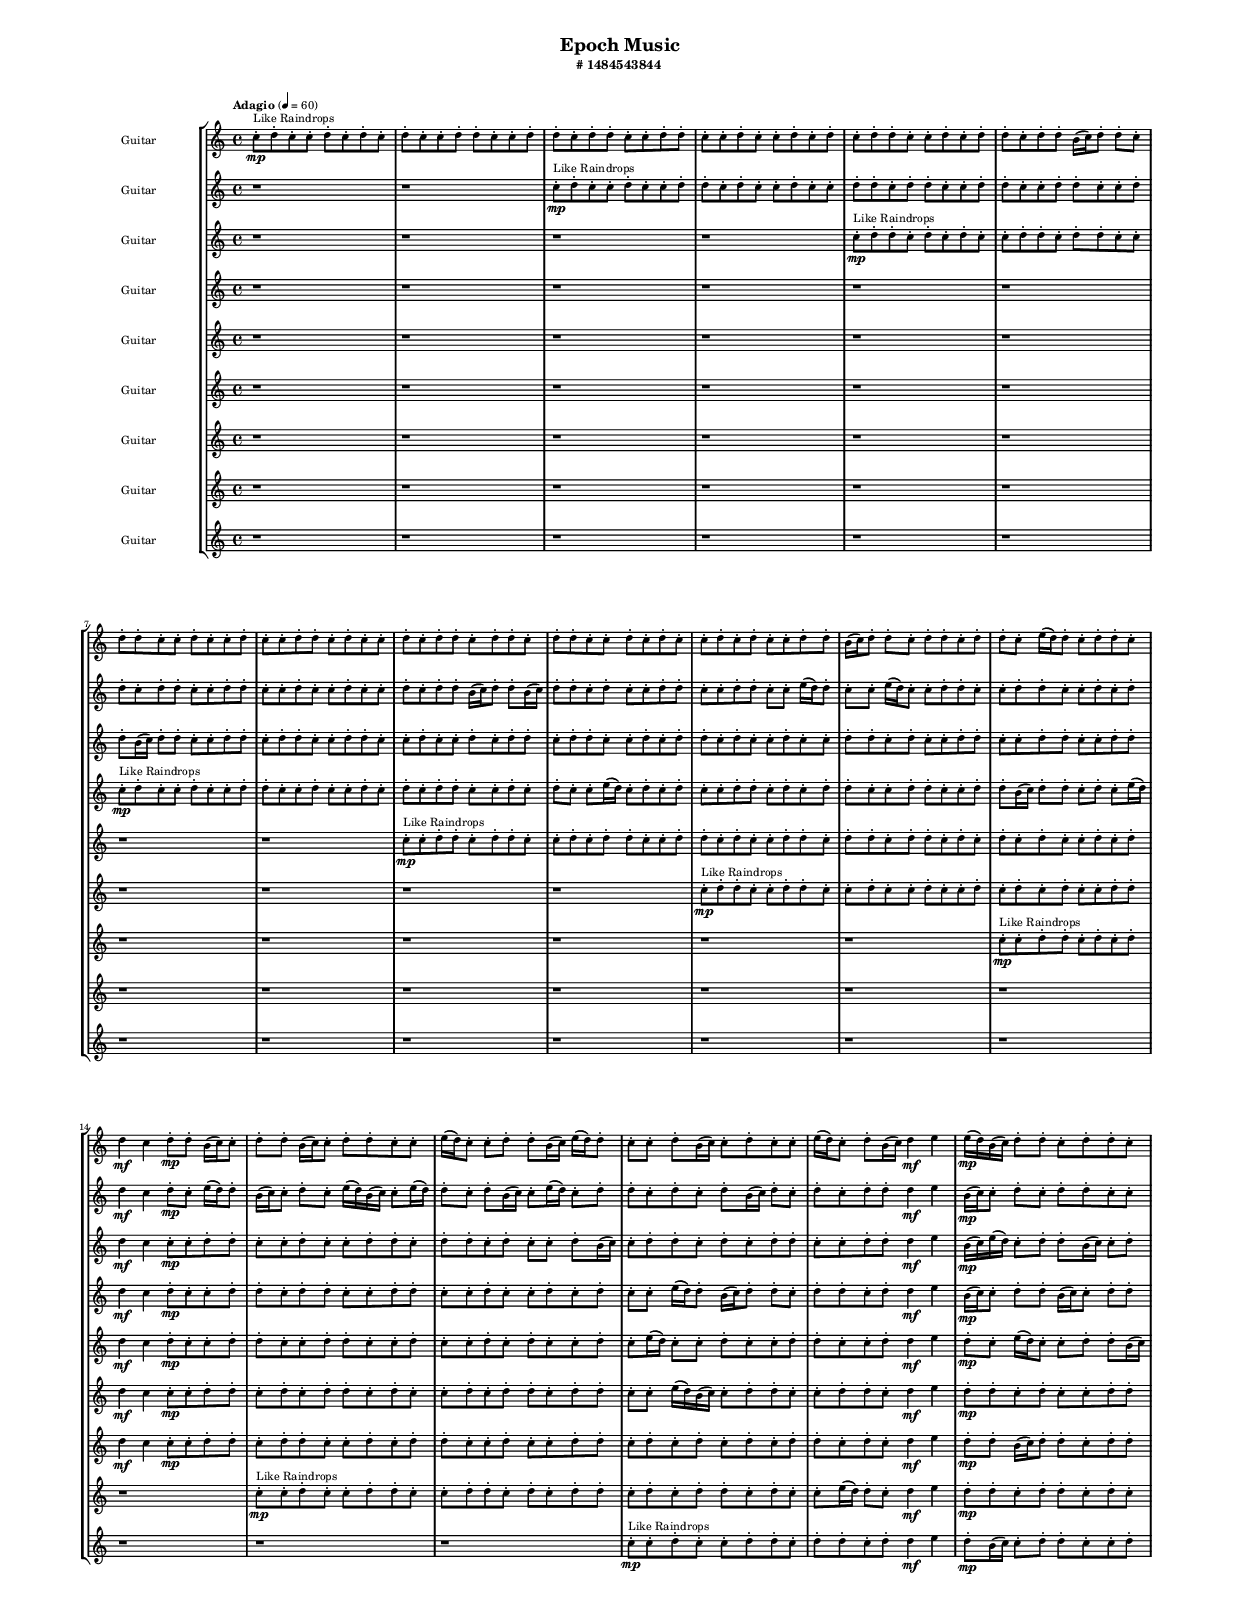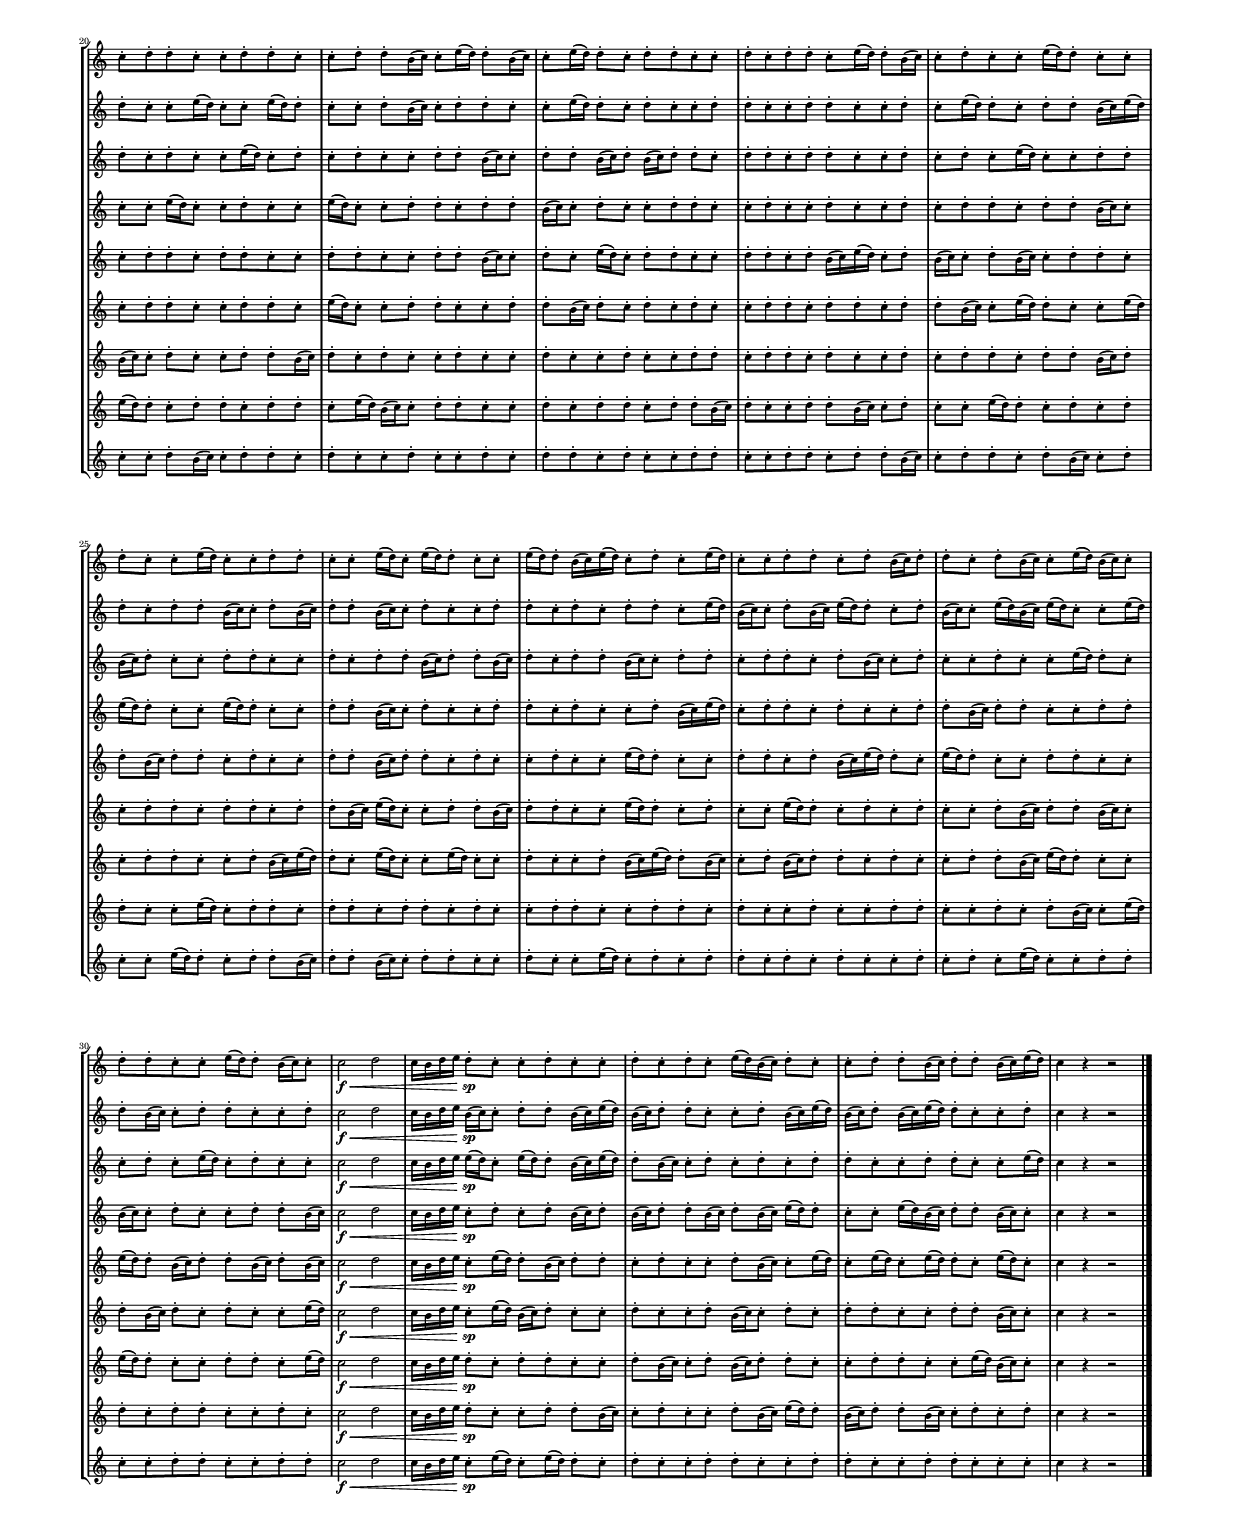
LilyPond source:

#(set-global-staff-size 10)

\header{
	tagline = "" 
	title = "Epoch Music"
	subtitle="#
1484543844
"
}

\paper{
  indent = 2\cm
  left-margin = 1.5\cm
  right-margin = 1.5\cm
  top-margin = 2\cm
  bottom-margin = 1.5\cm
  ragged-last-bottom = ##t
  print-all-headers = ##t
  print-page-number = ##f
}

\score{
\header{
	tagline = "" 
	title = "  "
	subtitle="  "
}
 \new  StaffGroup  <<

\new Staff \with {
    instrumentName = #"
Guitar
"
	midiInstrument = "Violin"
  }
\absolute {
\clef
"treble"

\tempo "Adagio" 4 = 60 c''8-.\mp ^"Like Raindrops"  d''8-. c''8-. c''8-. d''8-. c''8-. d''8-. c''8-. d''8-. c''8-. c''8-. d''8-. d''8-. c''8-. c''8-. d''8-. d''8-. c''8-. d''8-. d''8-. c''8-. c''8-. d''8-. d''8-. c''8-. c''8-. d''8-. c''8-. c''8-. d''8-. c''8-. d''8-. c''8-. d''8-. d''8-. c''8-. c''8-. d''8-. c''8-. d''8-. d''8-. c''8-. d''8-. d''8-. b'16( c''16) d''8-. d''8-. c''8-. d''8-. d''8-. c''8-. c''8-. d''8-. c''8-. c''8-. d''8-. c''8-. c''8-. d''8-. d''8-. c''8-. d''8-. c''8-. c''8-. d''8-. c''8-. d''8-. d''8-. c''8-. d''8-. d''8-. c''8-. d''8-. d''8-. c''8-. c''8-. d''8-. c''8-. d''8-. c''8-. c''8-. d''8-. c''8-. d''8-. c''8-. c''8-. d''8-. d''8-. b'16( c''16) d''8-. d''8-. c''8-. d''8-. d''8-. c''8-. d''8-. d''8-. c''8-. e''16( d''16) d''8-. c''8-. d''8-. d''8-. c''8-. d''4\mf c''4 d''8-.\mp d''8-. b'16( c''16) c''8-. d''8-. d''8-. b'16( c''16) c''8-. d''8-. d''8-. c''8-. c''8-. e''16( d''16) c''8-. c''8-. d''8-. d''8-. b'16( c''16) e''16( d''16) d''8-. c''8-. c''8-. d''8-. b'16( c''16) c''8-. d''8-. c''8-. c''8-. e''16( d''16) c''8-. d''8-. b'16( c''16) d''4\mf e''4 e''16(\mp d''16) b'16( c''16) d''8-. d''8-. c''8-. d''8-. d''8-. c''8-. c''8-. d''8-. d''8-. c''8-. c''8-. d''8-. d''8-. c''8-. c''8-. d''8-. d''8-. b'16( c''16) c''8-. e''16( d''16) d''8-. b'16( c''16) c''8-. e''16( d''16) d''8-. c''8-. d''8-. d''8-. c''8-. c''8-. d''8-. c''8-. d''8-. d''8-. c''8-. e''16( d''16) d''8-. b'16( c''16) c''8-. d''8-. c''8-. c''8-. e''16( d''16) d''8-. c''8-. c''8-. d''8-. c''8-. c''8-. e''16( d''16) c''8-. c''8-. d''8-. d''8-. c''8-. c''8-. e''16( d''16) c''8-. e''16( d''16) d''8-. c''8-. c''8-. e''16( d''16) d''8-. b'16( c''16) e''16( d''16) c''8-. d''8-. c''8-. e''16( d''16) c''8-. c''8-. d''8-. d''8-. c''8-. d''8-. b'16( c''16) d''8-. d''8-. c''8-. d''8-. b'16( c''16) c''8-. e''16( d''16) b'16( c''16) c''8-. d''8-. d''8-. c''8-. c''8-. e''16( d''16) d''8-. b'16( c''16) c''8-. c''2\f\< d''2 c''16 b'16 d''16 e''16 d''8-.\sp c''8-. c''8-. d''8-. c''8-. c''8-. d''8-. c''8-. d''8-. c''8-. e''16( d''16) b'16( c''16) d''8-. c''8-. c''8-. d''8-. d''8-. b'16( c''16) d''8-. d''8-. b'16( c''16) e''16( d''16) c''4 r4 r2 

	\bar "|."

}



\new Staff \with {
    instrumentName = #"
Guitar
"
	midiInstrument = "Violin"
  }
\absolute {
\clef
"treble"

\tempo "Adagio" 4 = 60 r1 r1 c''8-.\mp ^"Like Raindrops"  d''8-. c''8-. c''8-. d''8-. c''8-. c''8-. d''8-. d''8-. c''8-. d''8-. c''8-. c''8-. d''8-. c''8-. c''8-. d''8-. d''8-. c''8-. d''8-. d''8-. c''8-. c''8-. d''8-. d''8-. c''8-. c''8-. d''8-. d''8-. c''8-. c''8-. d''8-. d''8-. c''8-. d''8-. d''8-. c''8-. c''8-. d''8-. d''8-. c''8-. c''8-. d''8-. c''8-. c''8-. d''8-. c''8-. c''8-. d''8-. c''8-. d''8-. d''8-. b'16( c''16) d''8-. d''8-. b'16( c''16) d''8-. d''8-. c''8-. d''8-. c''8-. c''8-. d''8-. d''8-. c''8-. c''8-. d''8-. d''8-. c''8-. c''8-. e''16( d''16) d''8-. c''8-. c''8-. e''16( d''16) c''8-. c''8-. d''8-. d''8-. c''8-. c''8-. d''8-. d''8-. c''8-. c''8-. d''8-. c''8-. d''8-. d''4\mf c''4 d''8-.\mp c''8-. e''16( d''16) d''8-. b'16( c''16) c''8-. d''8-. c''8-. e''16( d''16) b'16( c''16) c''8-. e''16( d''16) d''8-. c''8-. d''8-. b'16( c''16) c''8-. e''16( d''16) c''8-. d''8-. d''8-. c''8-. d''8-. c''8-. d''8-. b'16( c''16) d''8-. c''8-. d''8-. c''8-. d''8-. d''8-. d''4\mf e''4 b'16(\mp c''16) c''8-. d''8-. c''8-. d''8-. d''8-. c''8-. c''8-. d''8-. c''8-. c''8-. e''16( d''16) c''8-. c''8-. e''16( d''16) d''8-. c''8-. c''8-. d''8-. b'16( c''16) c''8-. d''8-. d''8-. c''8-. c''8-. e''16( d''16) d''8-. c''8-. d''8-. c''8-. c''8-. d''8-. d''8-. c''8-. c''8-. d''8-. d''8-. c''8-. c''8-. d''8-. c''8-. e''16( d''16) d''8-. c''8-. d''8-. d''8-. b'16( c''16) e''16( d''16) d''8-. c''8-. d''8-. d''8-. b'16( c''16) c''8-. d''8-. b'16( c''16) d''8-. d''8-. b'16( c''16) c''8-. d''8-. c''8-. c''8-. d''8-. d''8-. c''8-. d''8-. c''8-. d''8-. d''8-. c''8-. e''16( d''16) b'16( c''16) c''8-. d''8-. b'16( c''16) e''16( d''16) d''8-. c''8-. d''8-. b'16( c''16) c''8-. e''16( d''16) b'16( c''16) e''16( d''16) c''8-. c''8-. e''16( d''16) d''8-. b'16( c''16) c''8-. d''8-. d''8-. c''8-. c''8-. d''8-. c''2\f\< d''2 c''16 b'16 d''16 e''16 b'16(\sp c''16) c''8-. d''8-. d''8-. b'16( c''16) e''16( d''16) b'16( c''16) d''8-. d''8-. c''8-. c''8-. d''8-. b'16( c''16) e''16( d''16) b'16( c''16) d''8-. b'16( c''16) e''16( d''16) d''8-. c''8-. c''8-. d''8-. c''4 r4 r2 

	\bar "|."

}



\new Staff \with {
    instrumentName = #"
Guitar
"
	midiInstrument = "Violin"
  }
\absolute {
\clef
"treble"

\tempo "Adagio" 4 = 60 r1 r1 r1 r1 c''8-.\mp ^"Like Raindrops"  d''8-. d''8-. c''8-. d''8-. c''8-. d''8-. c''8-. c''8-. d''8-. d''8-. c''8-. d''8-. d''8-. c''8-. c''8-. d''8-. b'16( c''16) d''8-. d''8-. c''8-. c''8-. d''8-. d''8-. c''8-. d''8-. d''8-. c''8-. c''8-. d''8-. d''8-. c''8-. c''8-. d''8-. c''8-. c''8-. d''8-. c''8-. d''8-. d''8-. c''8-. d''8-. d''8-. c''8-. c''8-. d''8-. c''8-. d''8-. d''8-. c''8-. d''8-. c''8-. c''8-. d''8-. c''8-. c''8-. d''8-. d''8-. c''8-. d''8-. c''8-. c''8-. d''8-. d''8-. c''8-. c''8-. d''8-. d''8-. c''8-. c''8-. d''8-. d''8-. d''4\mf c''4 c''8-.\mp c''8-. d''8-. d''8-. c''8-. c''8-. d''8-. c''8-. c''8-. d''8-. d''8-. c''8-. d''8-. d''8-. c''8-. d''8-. c''8-. c''8-. d''8-. b'16( c''16) c''8-. d''8-. d''8-. c''8-. d''8-. c''8-. d''8-. d''8-. c''8-. c''8-. d''8-. d''8-. d''4\mf e''4 b'16(\mp c''16) e''16( d''16) c''8-. d''8-. d''8-. b'16( c''16) c''8-. d''8-. d''8-. c''8-. d''8-. c''8-. c''8-. e''16( d''16) c''8-. d''8-. c''8-. d''8-. c''8-. c''8-. d''8-. d''8-. b'16( c''16) c''8-. d''8-. d''8-. b'16( c''16) d''8-. b'16( c''16) d''8-. d''8-. c''8-. d''8-. d''8-. c''8-. d''8-. d''8-. c''8-. c''8-. d''8-. c''8-. d''8-. c''8-. e''16( d''16) c''8-. c''8-. d''8-. d''8-. b'16( c''16) d''8-. c''8-. c''8-. d''8-. d''8-. c''8-. c''8-. d''8-. c''8-. d''8-. d''8-. b'16( c''16) d''8-. d''8-. b'16( c''16) d''8-. c''8-. d''8-. d''8-. b'16( c''16) c''8-. d''8-. d''8-. c''8-. d''8-. d''8-. c''8-. d''8-. b'16( c''16) c''8-. d''8-. c''8-. c''8-. d''8-. c''8-. c''8-. e''16( d''16) d''8-. c''8-. c''8-. d''8-. c''8-. e''16( d''16) c''8-. d''8-. c''8-. c''8-. c''2\f\< d''2 c''16 b'16 d''16 e''16 e''16(\sp d''16) c''8-. e''16( d''16) d''8-. b'16( c''16) e''16( d''16) d''8-. b'16( c''16) c''8-. d''8-. c''8-. d''8-. c''8-. d''8-. d''8-. c''8-. c''8-. d''8-. d''8-. c''8-. c''8-. e''16( d''16) c''4 r4 r2 

	\bar "|."

}



\new Staff \with {
    instrumentName = #"
Guitar
"
	midiInstrument = "Violin"
  }
\absolute {
\clef
"treble"

\tempo "Adagio" 4 = 60 r1 r1 r1 r1 r1 r1 c''8-.\mp ^"Like Raindrops"  d''8-. c''8-. c''8-. d''8-. c''8-. c''8-. d''8-. d''8-. c''8-. c''8-. d''8-. c''8-. c''8-. d''8-. c''8-. d''8-. c''8-. d''8-. d''8-. c''8-. c''8-. d''8-. c''8-. d''8-. c''8-. c''8-. e''16( d''16) c''8-. d''8-. c''8-. d''8-. c''8-. c''8-. d''8-. d''8-. c''8-. d''8-. c''8-. d''8-. d''8-. c''8-. c''8-. d''8-. d''8-. c''8-. c''8-. d''8-. d''8-. b'16( c''16) d''8-. d''8-. c''8-. d''8-. c''8-. e''16( d''16) d''4\mf c''4 d''8-.\mp c''8-. c''8-. d''8-. d''8-. c''8-. d''8-. d''8-. c''8-. c''8-. d''8-. d''8-. c''8-. c''8-. d''8-. c''8-. c''8-. d''8-. c''8-. d''8-. c''8-. c''8-. e''16( d''16) d''8-. b'16( c''16) d''8-. d''8-. c''8-. d''8-. d''8-. c''8-. d''8-. d''4\mf e''4 b'16(\mp c''16) c''8-. d''8-. d''8-. b'16( c''16) c''8-. d''8-. d''8-. c''8-. c''8-. e''16( d''16) c''8-. c''8-. d''8-. c''8-. c''8-. e''16( d''16) c''8-. c''8-. d''8-. d''8-. c''8-. d''8-. d''8-. b'16( c''16) c''8-. d''8-. c''8-. c''8-. d''8-. d''8-. c''8-. c''8-. d''8-. c''8-. c''8-. d''8-. c''8-. c''8-. d''8-. c''8-. d''8-. d''8-. c''8-. d''8-. d''8-. b'16( c''16) c''8-. e''16( d''16) d''8-. c''8-. c''8-. e''16( d''16) d''8-. c''8-. c''8-. d''8-. d''8-. b'16( c''16) c''8-. d''8-. c''8-. c''8-. d''8-. d''8-. c''8-. d''8-. c''8-. c''8-. d''8-. b'16( c''16) e''16( d''16) c''8-. d''8-. d''8-. c''8-. d''8-. c''8-. c''8-. d''8-. d''8-. b'16( c''16) d''8-. d''8-. c''8-. c''8-. d''8-. d''8-. b'16( c''16) c''8-. d''8-. c''8-. c''8-. d''8-. d''8-. b'16( c''16) c''2\f\< d''2 c''16 b'16 d''16 e''16 c''8-.\sp d''8-. c''8-. d''8-. b'16( c''16) d''8-. b'16( c''16) d''8-. d''8-. b'16( c''16) d''8-. b'16( c''16) e''16( d''16) d''8-. c''8-. c''8-. e''16( d''16) b'16( c''16) d''8-. d''8-. b'16( c''16) c''8-. c''4 r4 r2 

	\bar "|."

}



\new Staff \with {
    instrumentName = #"
Guitar
"
	midiInstrument = "Violin"
  }
\absolute {
\clef
"treble"

\tempo "Adagio" 4 = 60 r1 r1 r1 r1 r1 r1 r1 r1 c''8-.\mp ^"Like Raindrops"  c''8-. d''8-. d''8-. c''8-. d''8-. d''8-. c''8-. c''8-. d''8-. c''8-. d''8-. d''8-. c''8-. c''8-. d''8-. d''8-. c''8-. d''8-. c''8-. c''8-. d''8-. d''8-. c''8-. d''8-. d''8-. c''8-. d''8-. d''8-. c''8-. d''8-. c''8-. d''8-. c''8-. d''8-. c''8-. c''8-. d''8-. c''8-. d''8-. d''4\mf c''4 d''8-.\mp c''8-. c''8-. d''8-. d''8-. c''8-. c''8-. d''8-. d''8-. c''8-. c''8-. d''8-. c''8-. c''8-. d''8-. c''8-. d''8-. c''8-. c''8-. d''8-. c''8-. e''16( d''16) c''8-. c''8-. d''8-. c''8-. c''8-. d''8-. d''8-. c''8-. c''8-. d''8-. d''4\mf e''4 d''8-.\mp c''8-. e''16( d''16) c''8-. c''8-. d''8-. d''8-. b'16( c''16) c''8-. d''8-. d''8-. c''8-. d''8-. d''8-. c''8-. c''8-. d''8-. d''8-. c''8-. c''8-. d''8-. d''8-. b'16( c''16) c''8-. d''8-. c''8-. e''16( d''16) c''8-. d''8-. d''8-. c''8-. c''8-. d''8-. d''8-. c''8-. d''8-. b'16( c''16) e''16( d''16) c''8-. d''8-. b'16( c''16) c''8-. d''8-. b'16( c''16) c''8-. d''8-. d''8-. c''8-. d''8-. b'16( c''16) d''8-. d''8-. c''8-. d''8-. c''8-. c''8-. d''8-. d''8-. b'16( c''16) d''8-. d''8-. c''8-. d''8-. c''8-. c''8-. d''8-. c''8-. c''8-. e''16( d''16) d''8-. c''8-. c''8-. d''8-. d''8-. c''8-. d''8-. b'16( c''16) e''16( d''16) d''8-. c''8-. e''16( d''16) d''8-. c''8-. c''8-. d''8-. d''8-. c''8-. c''8-. e''16( d''16) d''8-. b'16( c''16) d''8-. d''8-. b'16( c''16) d''8-. b'16( c''16) c''2\f\< d''2 c''16 b'16 d''16 e''16 c''8-.\sp e''16( d''16) d''8-. b'16( c''16) d''8-. d''8-. c''8-. d''8-. c''8-. c''8-. d''8-. b'16( c''16) c''8-. e''16( d''16) c''8-. e''16( d''16) c''8-. e''16( d''16) d''8-. c''8-. e''16( d''16) c''8-. c''4 r4 r2 

	\bar "|."

}



\new Staff \with {
    instrumentName = #"
Guitar
"
	midiInstrument = "Violin"
  }
\absolute {
\clef
"treble"

\tempo "Adagio" 4 = 60 r1 r1 r1 r1 r1 r1 r1 r1 r1 r1 c''8-.\mp ^"Like Raindrops"  d''8-. d''8-. c''8-. c''8-. d''8-. d''8-. c''8-. c''8-. d''8-. c''8-. c''8-. d''8-. c''8-. c''8-. d''8-. c''8-. d''8-. c''8-. d''8-. c''8-. c''8-. d''8-. d''8-. d''4\mf c''4 c''8-.\mp c''8-. d''8-. d''8-. c''8-. d''8-. c''8-. d''8-. d''8-. c''8-. d''8-. c''8-. c''8-. d''8-. c''8-. d''8-. d''8-. c''8-. d''8-. d''8-. c''8-. c''8-. e''16( d''16) b'16( c''16) c''8-. d''8-. d''8-. c''8-. c''8-. d''8-. d''8-. c''8-. d''4\mf e''4 d''8-.\mp d''8-. c''8-. d''8-. c''8-. c''8-. d''8-. d''8-. c''8-. d''8-. d''8-. c''8-. c''8-. d''8-. d''8-. c''8-. e''16( d''16) c''8-. c''8-. d''8-. d''8-. c''8-. c''8-. d''8-. d''8-. b'16( c''16) d''8-. c''8-. d''8-. c''8-. d''8-. c''8-. c''8-. d''8-. d''8-. c''8-. d''8-. d''8-. c''8-. d''8-. d''8-. b'16( c''16) c''8-. e''16( d''16) d''8-. c''8-. c''8-. e''16( d''16) c''8-. d''8-. d''8-. c''8-. d''8-. d''8-. c''8-. d''8-. d''8-. b'16( c''16) e''16( d''16) c''8-. c''8-. d''8-. d''8-. b'16( c''16) d''8-. d''8-. c''8-. c''8-. e''16( d''16) d''8-. c''8-. d''8-. c''8-. c''8-. e''16( d''16) d''8-. c''8-. d''8-. c''8-. d''8-. c''8-. c''8-. d''8-. b'16( c''16) d''8-. d''8-. b'16( c''16) c''8-. d''8-. b'16( c''16) d''8-. c''8-. d''8-. c''8-. c''8-. e''16( d''16) c''2\f\< d''2 c''16 b'16 d''16 e''16 c''8-.\sp e''16( d''16) b'16( c''16) d''8-. c''8-. c''8-. d''8-. c''8-. c''8-. d''8-. b'16( c''16) c''8-. d''8-. c''8-. d''8-. d''8-. c''8-. c''8-. d''8-. d''8-. b'16( c''16) c''8-. c''4 r4 r2 

	\bar "|."

}



\new Staff \with {
    instrumentName = #"
Guitar
"
	midiInstrument = "Violin"
  }
\absolute {
\clef
"treble"

\tempo "Adagio" 4 = 60 r1 r1 r1 r1 r1 r1 r1 r1 r1 r1 r1 r1 c''8-.\mp ^"Like Raindrops"  c''8-. d''8-. d''8-. c''8-. d''8-. c''8-. d''8-. d''4\mf c''4 c''8-.\mp c''8-. d''8-. d''8-. c''8-. d''8-. d''8-. c''8-. c''8-. d''8-. c''8-. d''8-. d''8-. c''8-. c''8-. d''8-. c''8-. c''8-. d''8-. d''8-. c''8-. d''8-. c''8-. d''8-. c''8-. d''8-. c''8-. d''8-. d''8-. c''8-. d''8-. c''8-. d''4\mf e''4 d''8-.\mp d''8-. b'16( c''16) d''8-. d''8-. c''8-. d''8-. d''8-. b'16( c''16) c''8-. d''8-. c''8-. c''8-. d''8-. d''8-. b'16( c''16) d''8-. c''8-. d''8-. c''8-. c''8-. d''8-. c''8-. c''8-. d''8-. c''8-. c''8-. d''8-. c''8-. c''8-. d''8-. d''8-. c''8-. d''8-. d''8-. c''8-. d''8-. c''8-. c''8-. d''8-. c''8-. d''8-. d''8-. c''8-. d''8-. d''8-. b'16( c''16) d''8-. c''8-. d''8-. d''8-. c''8-. c''8-. d''8-. b'16( c''16) e''16( d''16) d''8-. c''8-. e''16( d''16) c''8-. c''8-. e''16( d''16) c''8-. c''8-. d''8-. c''8-. c''8-. d''8-. b'16( c''16) e''16( d''16) d''8-. b'16( c''16) c''8-. d''8-. b'16( c''16) d''8-. d''8-. c''8-. d''8-. c''8-. c''8-. d''8-. d''8-. b'16( c''16) e''16( d''16) d''8-. c''8-. c''8-. e''16( d''16) d''8-. c''8-. c''8-. d''8-. d''8-. c''8-. e''16( d''16) c''2\f\< d''2 c''16 b'16 d''16 e''16 d''8-.\sp c''8-. d''8-. d''8-. c''8-. c''8-. d''8-. b'16( c''16) c''8-. d''8-. b'16( c''16) d''8-. d''8-. c''8-. c''8-. d''8-. d''8-. c''8-. c''8-. e''16( d''16) b'16( c''16) c''8-. c''4 r4 r2 

	\bar "|."

}



\new Staff \with {
    instrumentName = #"
Guitar
"
	midiInstrument = "Violin"
  }
\absolute {
\clef
"treble"

\tempo "Adagio" 4 = 60 r1 r1 r1 r1 r1 r1 r1 r1 r1 r1 r1 r1 r1 r1 c''8-.\mp ^"Like Raindrops"  c''8-. d''8-. c''8-. c''8-. d''8-. d''8-. c''8-. c''8-. d''8-. d''8-. c''8-. d''8-. c''8-. d''8-. d''8-. c''8-. d''8-. c''8-. d''8-. d''8-. c''8-. d''8-. c''8-. c''8-. e''16( d''16) d''8-. c''8-. d''4\mf e''4 d''8-.\mp d''8-. c''8-. d''8-. d''8-. c''8-. d''8-. c''8-. e''16( d''16) d''8-. c''8-. d''8-. d''8-. c''8-. d''8-. d''8-. c''8-. e''16( d''16) b'16( c''16) c''8-. d''8-. d''8-. c''8-. c''8-. d''8-. c''8-. d''8-. d''8-. c''8-. d''8-. d''8-. b'16( c''16) d''8-. c''8-. c''8-. d''8-. d''8-. b'16( c''16) c''8-. d''8-. c''8-. c''8-. e''16( d''16) d''8-. c''8-. d''8-. c''8-. d''8-. d''8-. c''8-. c''8-. e''16( d''16) c''8-. d''8-. d''8-. c''8-. d''8-. d''8-. c''8-. d''8-. d''8-. c''8-. d''8-. c''8-. c''8-. d''8-. d''8-. c''8-. c''8-. d''8-. d''8-. c''8-. d''8-. c''8-. c''8-. d''8-. c''8-. c''8-. d''8-. d''8-. c''8-. c''8-. d''8-. c''8-. d''8-. b'16( c''16) c''8-. e''16( d''16) d''8-. c''8-. d''8-. d''8-. c''8-. c''8-. d''8-. c''8-. c''2\f\< d''2 c''16 b'16 d''16 e''16 d''8-.\sp c''8-. c''8-. d''8-. d''8-. b'16( c''16) c''8-. d''8-. c''8-. c''8-. d''8-. b'16( c''16) e''16( d''16) d''8-. b'16( c''16) d''8-. d''8-. b'16( c''16) c''8-. d''8-. c''8-. d''8-. c''4 r4 r2 

	\bar "|."

}



\new Staff \with {
    instrumentName = #"
Guitar
"
	midiInstrument = "Violin"
  }
\absolute {
\clef
"treble"

\tempo "Adagio" 4 = 60 r1 r1 r1 r1 r1 r1 r1 r1 r1 r1 r1 r1 r1 r1 r1 r1 c''8-.\mp ^"Like Raindrops"  c''8-. d''8-. c''8-. c''8-. d''8-. d''8-. c''8-. d''8-. d''8-. c''8-. d''8-. d''4\mf e''4 d''8-.\mp b'16( c''16) c''8-. d''8-. d''8-. c''8-. c''8-. d''8-. c''8-. c''8-. d''8-. b'16( c''16) c''8-. d''8-. d''8-. c''8-. d''8-. c''8-. c''8-. d''8-. c''8-. c''8-. d''8-. c''8-. d''8-. d''8-. c''8-. d''8-. c''8-. c''8-. d''8-. d''8-. c''8-. c''8-. d''8-. d''8-. c''8-. d''8-. d''8-. b'16( c''16) c''8-. d''8-. d''8-. c''8-. d''8-. b'16( c''16) c''8-. d''8-. c''8-. c''8-. e''16( d''16) d''8-. c''8-. d''8-. d''8-. b'16( c''16) d''8-. d''8-. b'16( c''16) c''8-. d''8-. d''8-. c''8-. c''8-. d''8-. c''8-. c''8-. e''16( d''16) c''8-. d''8-. c''8-. d''8-. d''8-. c''8-. d''8-. c''8-. d''8-. c''8-. c''8-. d''8-. c''8-. d''8-. c''8-. e''16( d''16) c''8-. c''8-. d''8-. d''8-. c''8-. c''8-. d''8-. d''8-. c''8-. c''8-. d''8-. d''8-. c''2\f\< d''2 c''16 b'16 d''16 e''16 c''8-.\sp e''16( d''16) c''8-. e''16( d''16) d''8-. c''8-. d''8-. c''8-. c''8-. d''8-. d''8-. c''8-. c''8-. d''8-. d''8-. c''8-. c''8-. d''8-. d''8-. c''8-. c''8-. c''8-. c''4 r4 r2 

	\bar "|."

}


>>
\layout{}
\midi{}
}

